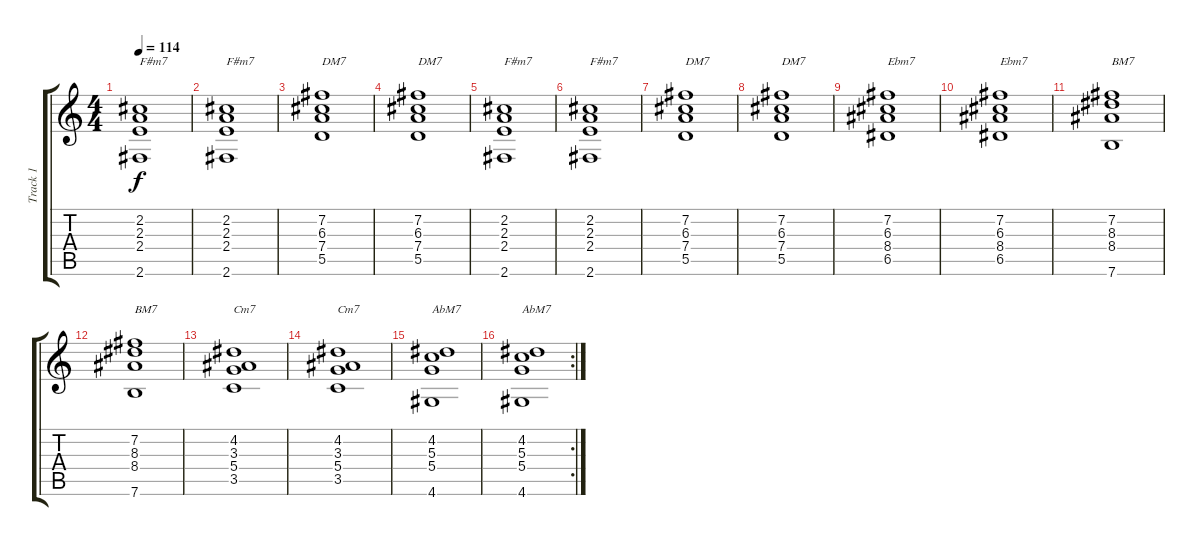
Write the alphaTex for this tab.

\track ("Track 1" "Track 1") {instrument electricguitarjazz}
\staff {score tabs}
\tuning (E4 B3 G3 D3 A2 E2) {hide}
\ts (4 4)
\tempo 114
\clef g2
\ks c
(2.2 2.3 2.4 2.6).1{txt "F#m7" dy f} |
(2.2 2.3 2.4 2.6).1{txt "F#m7"} |
(7.2 6.3 7.4 5.5).1{txt "DM7"} |
(7.2 6.3 7.4 5.5).1{txt "DM7"} |
(2.2 2.3 2.4 2.6).1{txt "F#m7"} |
(2.2 2.3 2.4 2.6).1{txt "F#m7"} |
(7.2 6.3 7.4 5.5).1{txt "DM7"} |
(7.2 6.3 7.4 5.5).1{txt "DM7"} |
(7.2 6.3 8.4 6.5).1{txt "Ebm7"} |
(7.2 6.3 8.4 6.5).1{txt "Ebm7"} |
(7.2 8.3 8.4 7.6).1{txt "BM7"} |
(7.2 8.3 8.4 7.6).1{txt "BM7"} |
(4.2 3.3 5.4 3.5).1{txt "Cm7"} |
(4.2 3.3 5.4 3.5).1{txt "Cm7"} |
(4.2 5.3 5.4 4.6).1{txt "AbM7"} |
\rc 2
(4.2 5.3 5.4 4.6).1{txt "AbM7"}
